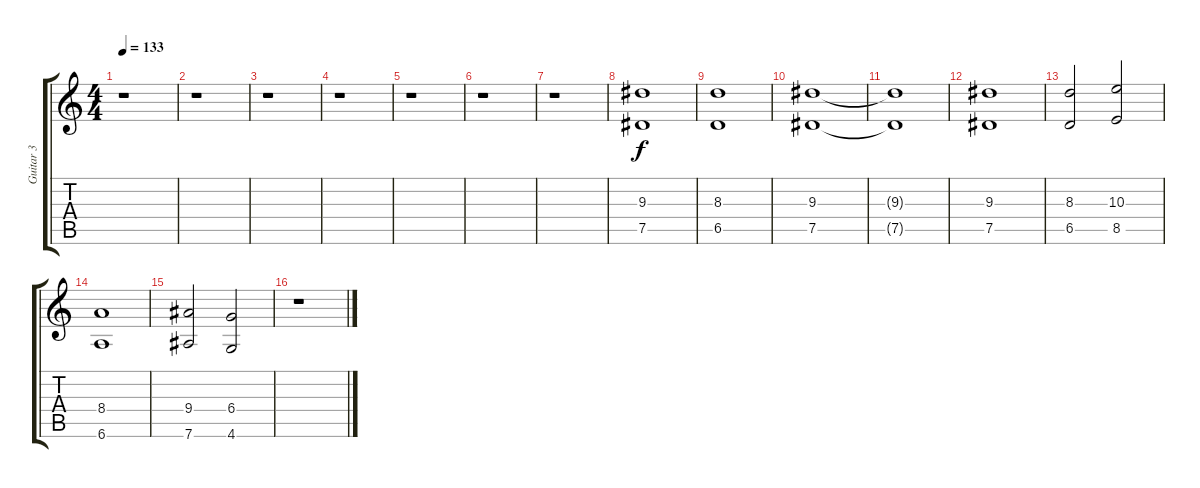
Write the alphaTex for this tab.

\track ("Guitar 3" "Guitar 3") {instrument distortionguitar}
\staff {score tabs}
\tuning (Eb4 Bb3 Gb3 Db3 Ab2 Eb2) {hide}
\ts (4 4)
\tempo 133
\clef g2
\ks c
r.1{dy f} |
r.1 |
r.1 |
r.1 |
r.1 |
r.1 |
r.1 |
\section ("" "")
(9.3 7.5).1 |
(8.3 6.5).1 |
(9.3 7.5).1 |
(9.3{t} 7.5{t}).1 |
(9.3 7.5).1 |
(8.3 6.5).2 (10.3 8.5).2 |
(8.4 6.6).1 |
(9.4 7.6).2 (6.4 4.6).2 |
\section ("" "")
r.1
